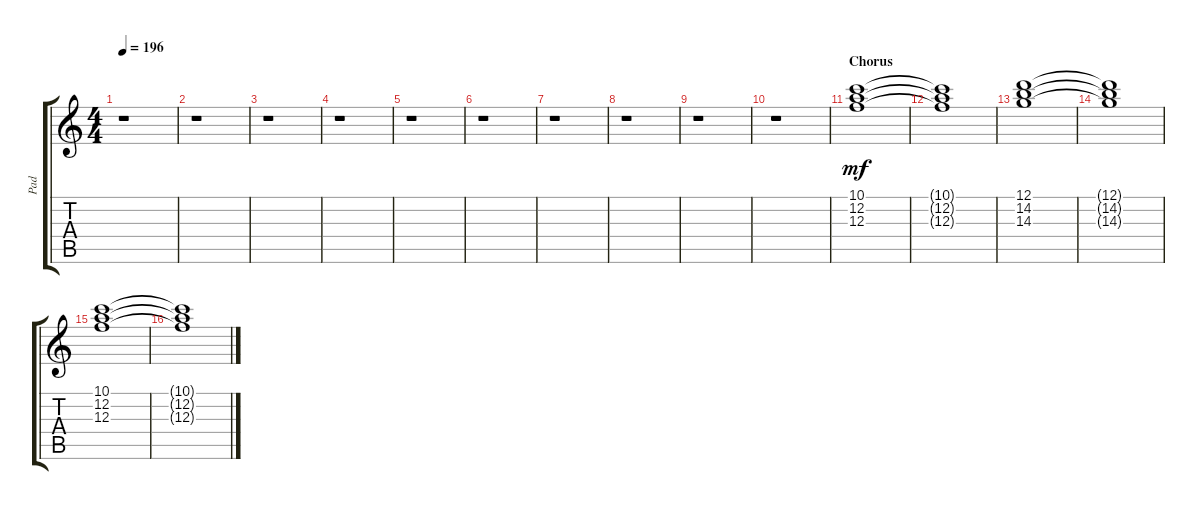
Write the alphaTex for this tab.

\track ("Pad" "Pad") {instrument electricguitarclean}
\staff {score tabs}
\tuning (D4 A3 F3 C3 G2 C2) {hide}
\ts (4 4)
\tempo 196
\clef g2
\ks aminor
r.1{dy mf} |
r.1 |
r.1 |
r.1 |
r.1 |
r.1 |
r.1 |
r.1 |
r.1 |
r.1 |
\section ("" "Chorus")
(10.1 12.2 12.3).1 |
(10.1{t} 12.2{t} 12.3{t}).1 |
(12.1 14.2 14.3).1 |
(12.1{t} 14.2{t} 14.3{t}).1 |
(10.1 12.2 12.3).1 |
(10.1{t} 12.2{t} 12.3{t}).1
